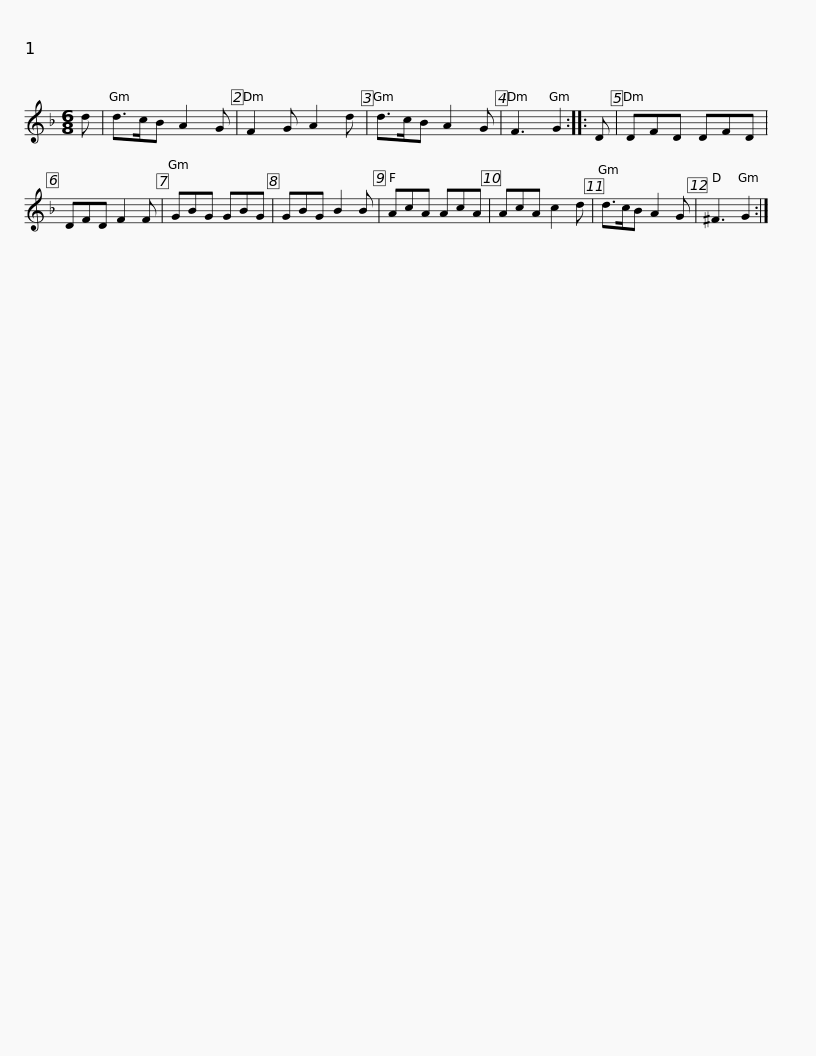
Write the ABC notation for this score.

X:1
L:1/8
M:6/8
I:linebreak $
K:F
V:1 treble
V:1
 d | d>cB A2 G | F2 G A2 d | d>cB A2 G | F3 G2 :: %5
 D | DFD DFD | DFD F2 F | GBG GBG |$ GBG B2 B | %10
 AcA AcA | AcA c2 d | d>cB A2 G | ^F3 G2 :| %14
